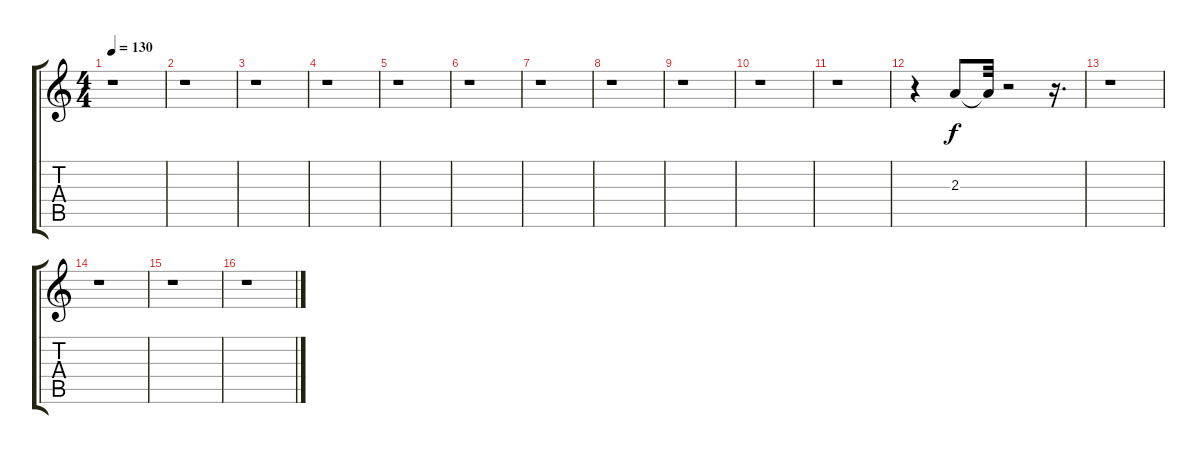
\track "" {instrument distortionguitar}
\staff {score tabs}
\tuning (E4 B3 G3 D3 A2 E2) {hide}
\ts (4 4)
\tempo 130
\clef g2
\ks c
r.1{dy f} |
r.1 |
r.1 |
r.1 |
r.1 |
r.1 |
r.1 |
r.1 |
r.1 |
r.1 |
r.1 |
r.4 2.3.8 2.3{t}.32 r.2 r.16{d} |
r.1 |
r.1 |
r.1 |
r.1
